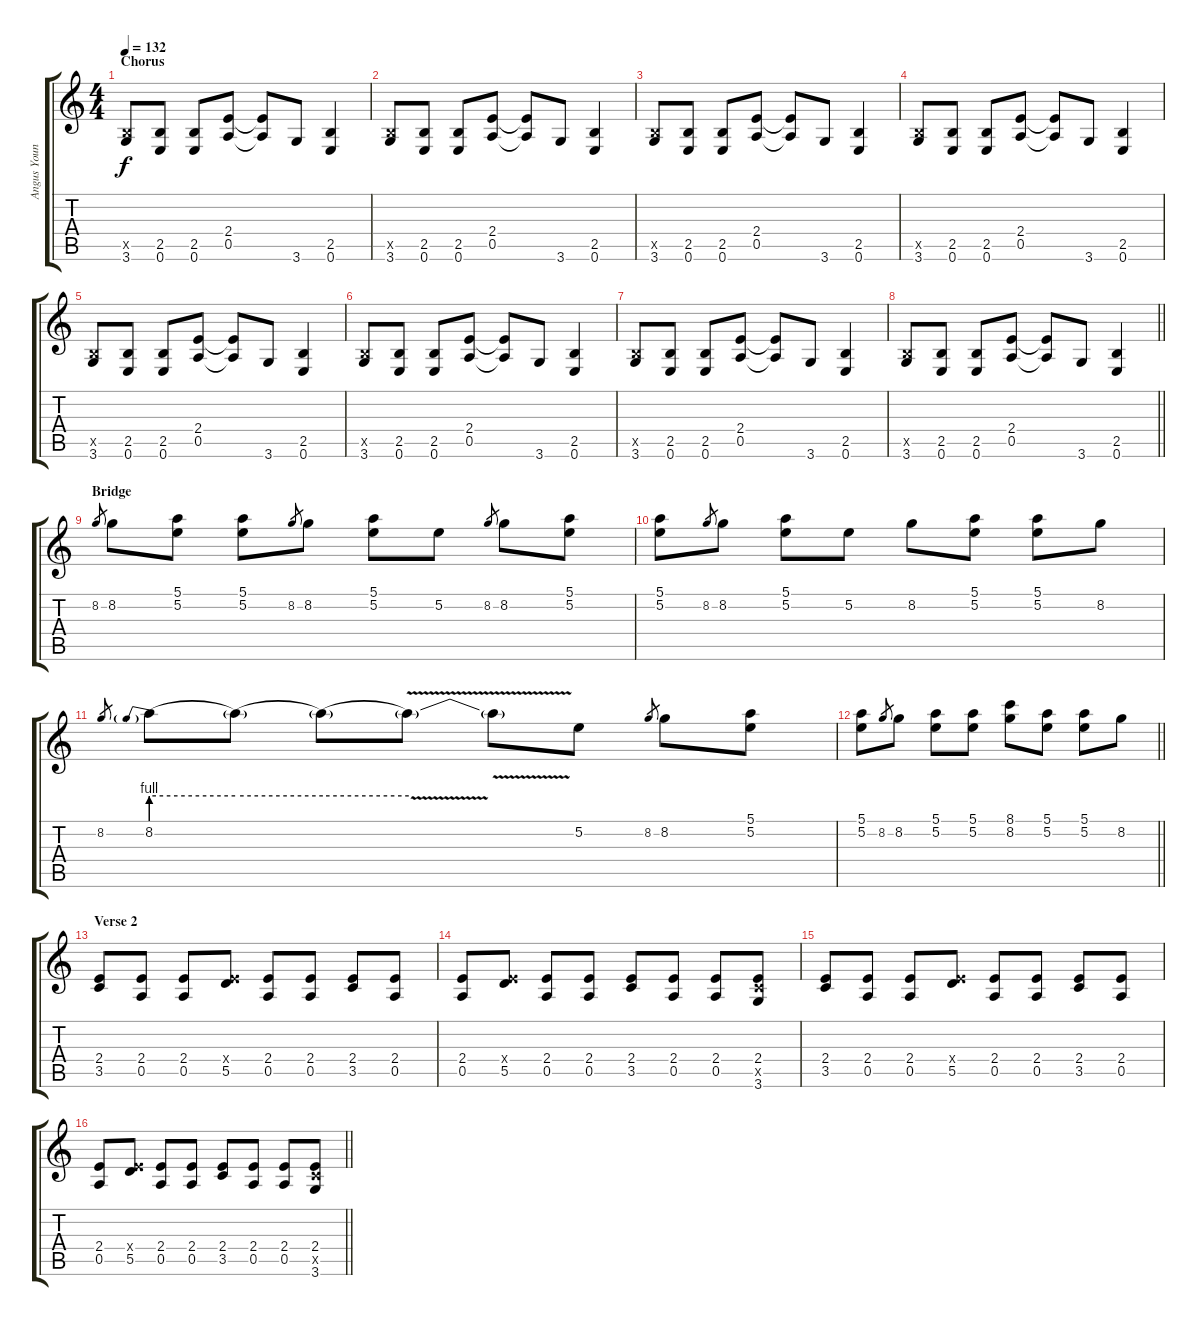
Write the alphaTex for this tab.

\track ("Angus Young - Rhythm w/dist" "Angus Youn") {instrument distortionguitar}
\staff {score tabs}
\tuning (E4 B3 G3 D3 A2 E2) {hide}
\ts (4 4)
\section ("" "Chorus")
\tempo 132
\clef g2
\ks c
(2.5{x} 3.6).8{dy f} (2.5 0.6).8 (2.5 0.6).8 (2.4 0.5).8 (2.4{t} 0.5{t}).8 3.6.8 (2.5 0.6).4 |
(2.5{x} 3.6).8 (2.5 0.6).8 (2.5 0.6).8 (2.4 0.5).8 (2.4{t} 0.5{t}).8 3.6.8 (2.5 0.6).4 |
(2.5{x} 3.6).8 (2.5 0.6).8 (2.5 0.6).8 (2.4 0.5).8 (2.4{t} 0.5{t}).8 3.6.8 (2.5 0.6).4 |
(2.5{x} 3.6).8 (2.5 0.6).8 (2.5 0.6).8 (2.4 0.5).8 (2.4{t} 0.5{t}).8 3.6.8 (2.5 0.6).4 |
(2.5{x} 3.6).8 (2.5 0.6).8 (2.5 0.6).8 (2.4 0.5).8 (2.4{t} 0.5{t}).8 3.6.8 (2.5 0.6).4 |
(2.5{x} 3.6).8 (2.5 0.6).8 (2.5 0.6).8 (2.4 0.5).8 (2.4{t} 0.5{t}).8 3.6.8 (2.5 0.6).4 |
(2.5{x} 3.6).8 (2.5 0.6).8 (2.5 0.6).8 (2.4 0.5).8 (2.4{t} 0.5{t}).8 3.6.8 (2.5 0.6).4 |
\barLineRight lightlight
(2.5{x} 3.6).8 (2.5 0.6).8 (2.5 0.6).8 (2.4 0.5).8 (2.4{t} 0.5{t}).8 3.6.8 (2.5 0.6).4 |
\section ("" "Bridge")
8.2.8{gr} 8.2.8 (5.1 5.2).8 (5.1 5.2).8 8.2.8{gr} 8.2.8 (5.1 5.2).8 5.2.8 8.2.8{gr} 8.2.8 (5.1 5.2).8 |
(5.1 5.2).8 8.2.8{gr} 8.2.8 (5.1 5.2).8 5.2.8 8.2.8 (5.1 5.2).8 (5.1 5.2).8 8.2.8 |
8.2.8{gr} 8.2{be (prebend 0 4 60 4)}.8 8.2{be (hold 0 4 60 4) t}.8 8.2{be (hold 0 4 60 4) t}.8 8.2{v t}.8 8.2{t}.8 5.2.8 8.2.8{gr} 8.2.8 (5.1 5.2).8 |
\barLineRight lightlight
(5.1 5.2).8 8.2.8{gr} 8.2.8 (5.1 5.2).8 (5.1 5.2).8 (8.1 8.2).8 (5.1 5.2).8 (5.1 5.2).8 8.2.8 |
\section ("" "Verse 2")
(2.4 3.5).8 (2.4 0.5).8 (2.4 0.5).8 (2.4{x} 5.5).8 (2.4 0.5).8 (2.4 0.5).8 (2.4 3.5).8 (2.4 0.5).8 |
(2.4 0.5).8 (2.4{x} 5.5).8 (2.4 0.5).8 (2.4 0.5).8 (2.4 3.5).8 (2.4 0.5).8 (2.4 0.5).8 (2.4 3.5{x} 3.6).8 |
(2.4 3.5).8 (2.4 0.5).8 (2.4 0.5).8 (2.4{x} 5.5).8 (2.4 0.5).8 (2.4 0.5).8 (2.4 3.5).8 (2.4 0.5).8 |
\barLineRight lightlight
(2.4 0.5).8 (2.4{x} 5.5).8 (2.4 0.5).8 (2.4 0.5).8 (2.4 3.5).8 (2.4 0.5).8 (2.4 0.5).8 (2.4 3.5{x} 3.6).8
